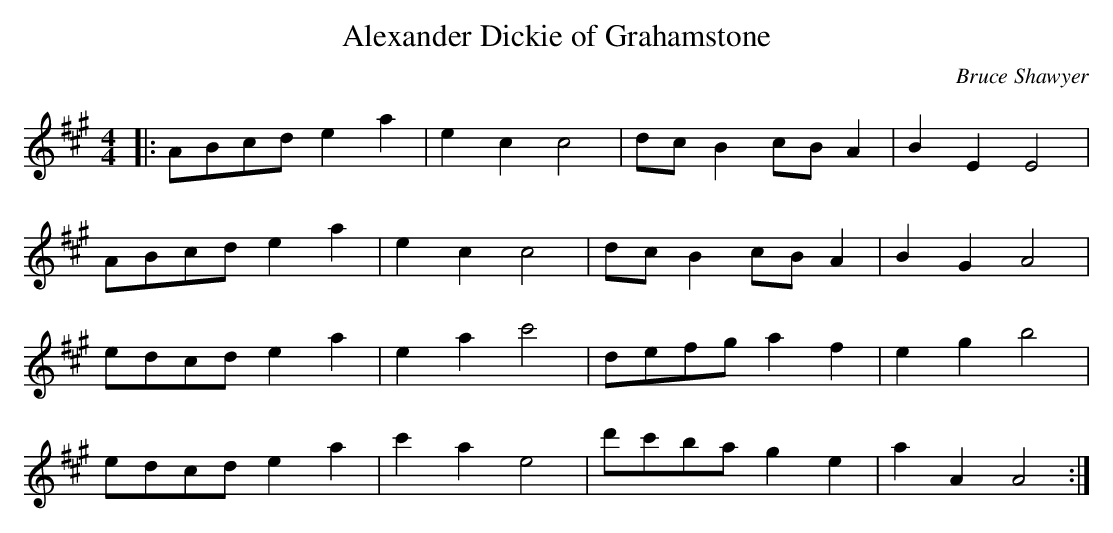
X:1
T: Alexander Dickie of Grahamstone
C:Bruce Shawyer
K:A
M:4/4
L:1/16
|:A2B2c2d2 e4a4|e4c4 c8|d2c2B4 c2B2A4|B4E4 E8|
A2B2c2d2 e4a4|e4c4 c8|d2c2B4 c2B2A4|B4G4 A8|
e2d2c2d2 e4a4|e4a4 c'8|d2e2f2g2 a4f4|e4g4 b8|
e2d2c2d2 e4a4|c'4a4 e8|d'2c'2b2a2 g4e4|a4A4 A8:|
